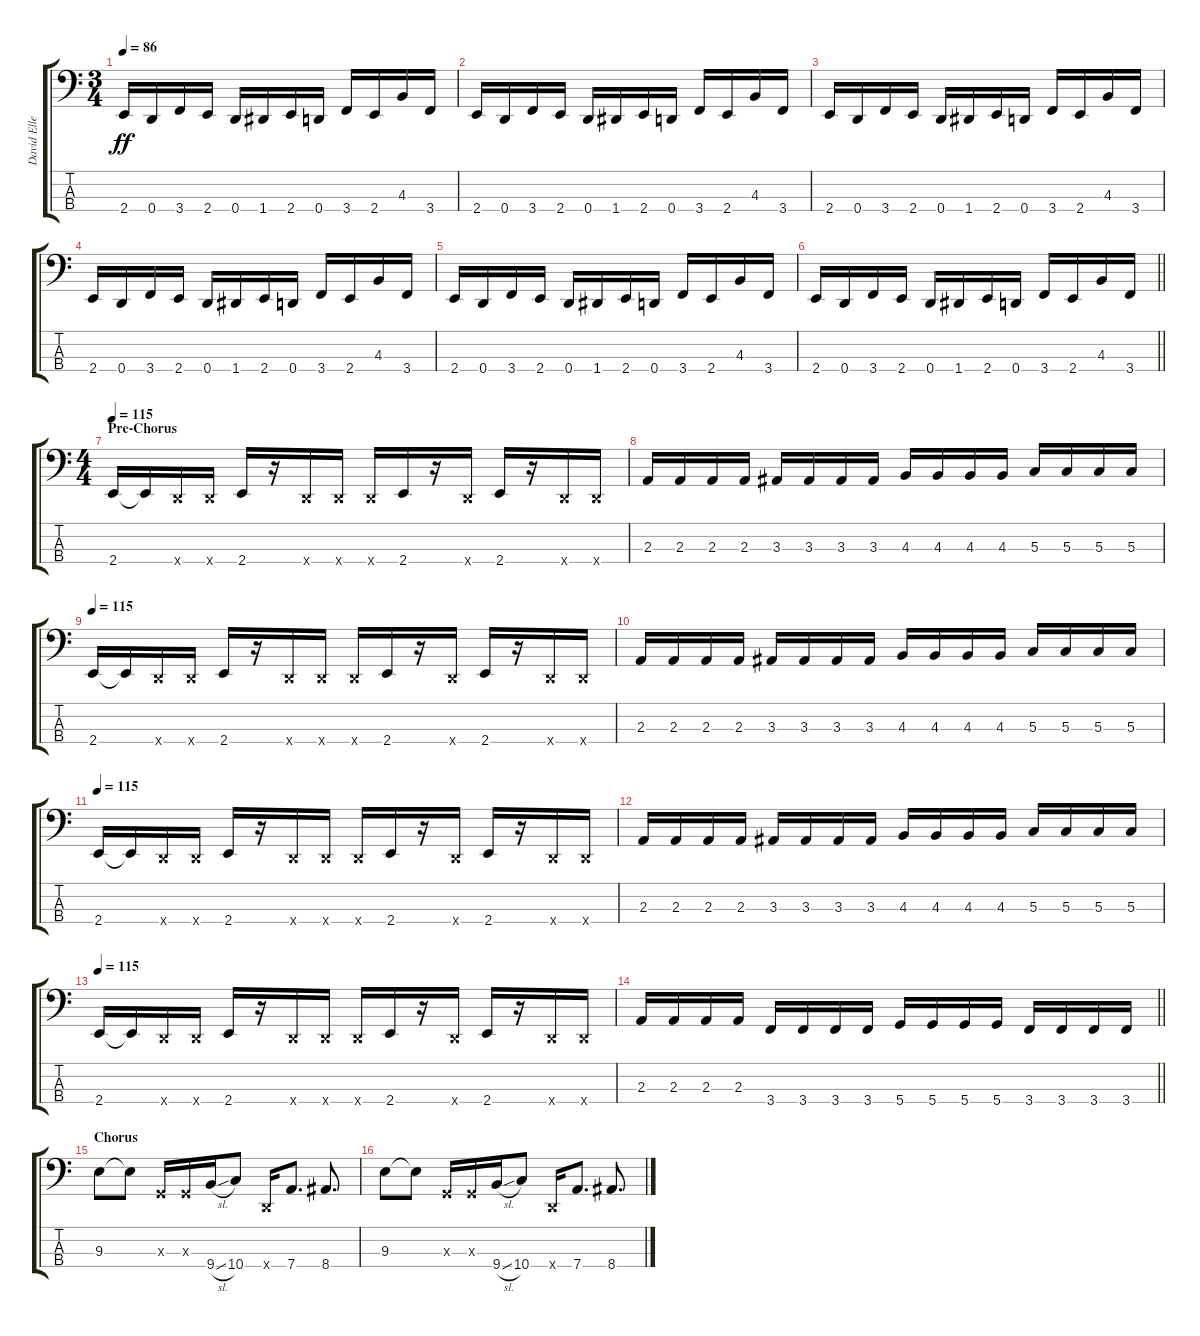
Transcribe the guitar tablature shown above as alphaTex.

\track ("David Ellefson" "David Elle") {instrument electricbasspick}
\staff {score tabs}
\tuning (F2 C2 G1 D1) {hide}
\ts (3 4)
\tempo 86
\clef f4
\ks c
2.4.16{dy ff} 0.4.16 3.4.16 2.4.16 0.4.16 1.4.16 2.4.16 0.4.16 3.4.16 2.4.16 4.3.16 3.4.16 |
2.4.16 0.4.16 3.4.16 2.4.16 0.4.16 1.4.16 2.4.16 0.4.16 3.4.16 2.4.16 4.3.16 3.4.16 |
2.4.16 0.4.16 3.4.16 2.4.16 0.4.16 1.4.16 2.4.16 0.4.16 3.4.16 2.4.16 4.3.16 3.4.16 |
2.4.16 0.4.16 3.4.16 2.4.16 0.4.16 1.4.16 2.4.16 0.4.16 3.4.16 2.4.16 4.3.16 3.4.16 |
2.4.16 0.4.16 3.4.16 2.4.16 0.4.16 1.4.16 2.4.16 0.4.16 3.4.16 2.4.16 4.3.16 3.4.16 |
\barLineRight lightlight
2.4.16 0.4.16 3.4.16 2.4.16 0.4.16 1.4.16 2.4.16 0.4.16 3.4.16 2.4.16 4.3.16 3.4.16 |
\ts (4 4)
\section ("" "Pre-Chorus")
\tempo 115
2.4.16 2.4{t}.16 0.4{x}.16 0.4{x}.16 2.4.16 r.16 0.4{x}.16 0.4{x}.16 0.4{x}.16 2.4.16 r.16 0.4{x}.16 2.4.16 r.16 0.4{x}.16 0.4{x}.16 |
2.3.16 2.3.16 2.3.16 2.3.16 3.3.16 3.3.16 3.3.16 3.3.16 4.3.16 4.3.16 4.3.16 4.3.16 5.3.16 5.3.16 5.3.16 5.3.16 |
\tempo 115
2.4.16 2.4{t}.16 0.4{x}.16 0.4{x}.16 2.4.16 r.16 0.4{x}.16 0.4{x}.16 0.4{x}.16 2.4.16 r.16 0.4{x}.16 2.4.16 r.16 0.4{x}.16 0.4{x}.16 |
2.3.16 2.3.16 2.3.16 2.3.16 3.3.16 3.3.16 3.3.16 3.3.16 4.3.16 4.3.16 4.3.16 4.3.16 5.3.16 5.3.16 5.3.16 5.3.16 |
\tempo 115
2.4.16 2.4{t}.16 0.4{x}.16 0.4{x}.16 2.4.16 r.16 0.4{x}.16 0.4{x}.16 0.4{x}.16 2.4.16 r.16 0.4{x}.16 2.4.16 r.16 0.4{x}.16 0.4{x}.16 |
2.3.16 2.3.16 2.3.16 2.3.16 3.3.16 3.3.16 3.3.16 3.3.16 4.3.16 4.3.16 4.3.16 4.3.16 5.3.16 5.3.16 5.3.16 5.3.16 |
\tempo 115
2.4.16 2.4{t}.16 0.4{x}.16 0.4{x}.16 2.4.16 r.16 0.4{x}.16 0.4{x}.16 0.4{x}.16 2.4.16 r.16 0.4{x}.16 2.4.16 r.16 0.4{x}.16 0.4{x}.16 |
\barLineRight lightlight
2.3.16 2.3.16 2.3.16 2.3.16 3.4.16 3.4.16 3.4.16 3.4.16 5.4.16 5.4.16 5.4.16 5.4.16 3.4.16 3.4.16 3.4.16 3.4.16 |
\section ("" "Chorus")
9.3.8 9.3{t}.8 0.3{x}.16 0.3{x}.16 9.4{sl}.16 10.4.8 0.4{x}.16 7.4.8{d} 8.4.8{d} |
9.3.8 9.3{t}.8 0.3{x}.16 0.3{x}.16 9.4{sl}.16 10.4.8 0.4{x}.16 7.4.8{d} 8.4.8{d}
